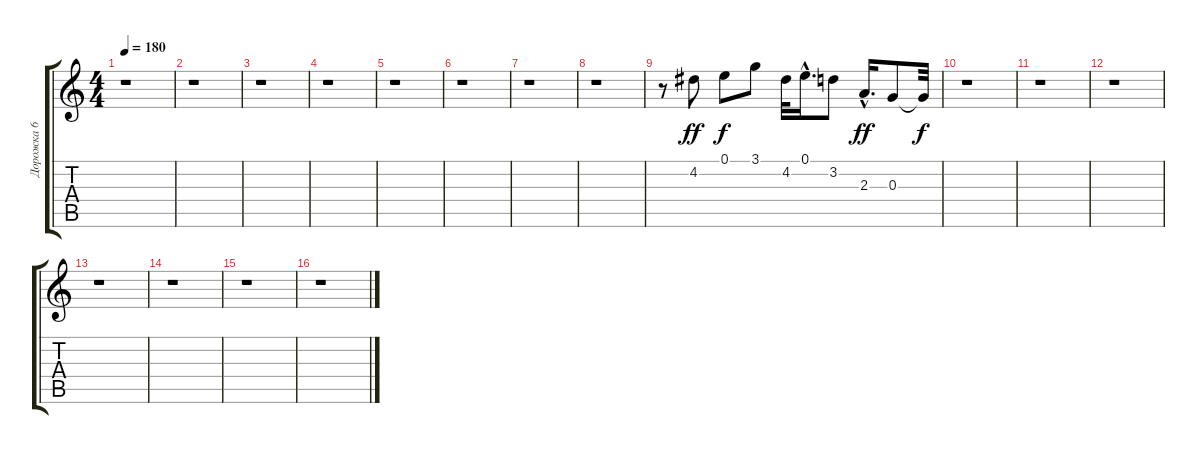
\track ("Дорожка 6" "Дорожка 6") {instrument electricguitarjazz}
\staff {score tabs}
\tuning (E4 B3 G3 D3 A2 E2) {hide}
\ts (4 4)
\tempo 180
\clef g2
\ks c
r.1{dy ff} |
r.1 |
r.1 |
r.1 |
r.1 |
r.1 |
r.1 |
r.1 |
r.8 4.2.8 0.1.8{dy f} 3.1.8 4.2.32 0.1{hac}.16{d} 3.2.8 2.3{hac}.16{d dy ff} 0.3.8 0.3{t}.32{dy f} |
r.1 |
r.1 |
r.1 |
r.1 |
r.1 |
r.1 |
r.1
